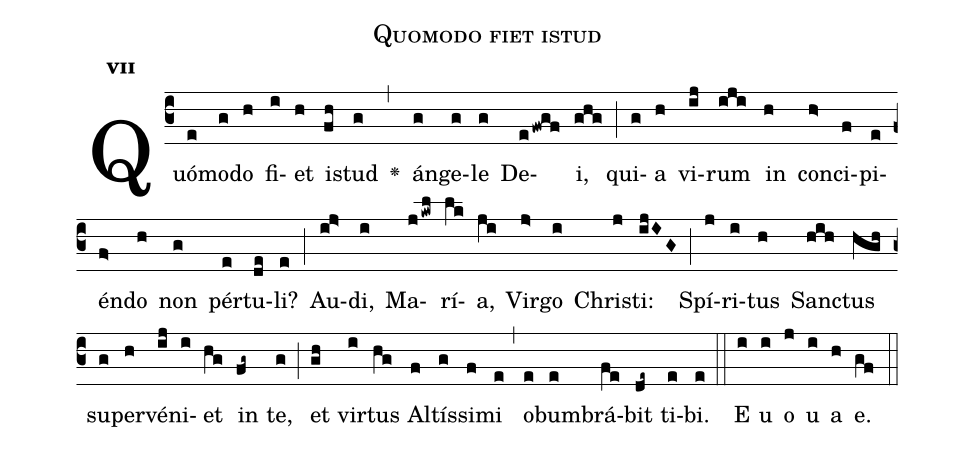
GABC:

name:Quomodo fiet istud;
office-part:Antiphona;
mode:7;
%%
initial-style: 1;
name: Quomodo fiet istud
book: Antiphonae & Responsoria/Tomus I, p. 53;
occasion: Hebdomada IV Adventus Dominica;
office-part: Laudes Ant Eb;
user-notes: ;
commentary: ;
annotation: 7a;
centering-scheme: english;
fontsize: 12;
font: OFLSortsMillGoudy;
height: 11;
width: 4.5;
%%
(c3)Quó(e)mo(g)do(h) fi(i)et(h) i(fh)stud(g) <v>\greheightstar</v>(,) án(g)ge(g)le(g) De(efwgf)i,(ghg) (;) qui(g)a(h) vi(ij)rum(iji) in(h) con(h>)ci(f)pi(e)én(f>)do(h) non(g) pér(e)tu(de)li?(e) (;) Au(ij>)di,(i) Ma(jkwl)rí(lk)a,(ji) Vir(j>)go(i) Chri(j)sti:(ijIG) (;) Spí(j)ri(i)tus(h) San(hih)ctus(hgh) su(g)per(h)vé(ij)ni(i)et(hg) in(fg~) te,(g) (;) et(gh) vir(i)tus(hg) Al(f)tís(g)si(f)mi(e) (,) o(e)bum(e)brá(fe)bit(de~) ti(e)bi.(e) (::)
E(i) u(i) o(j) u(i) a(h) e.(gf) (::)
